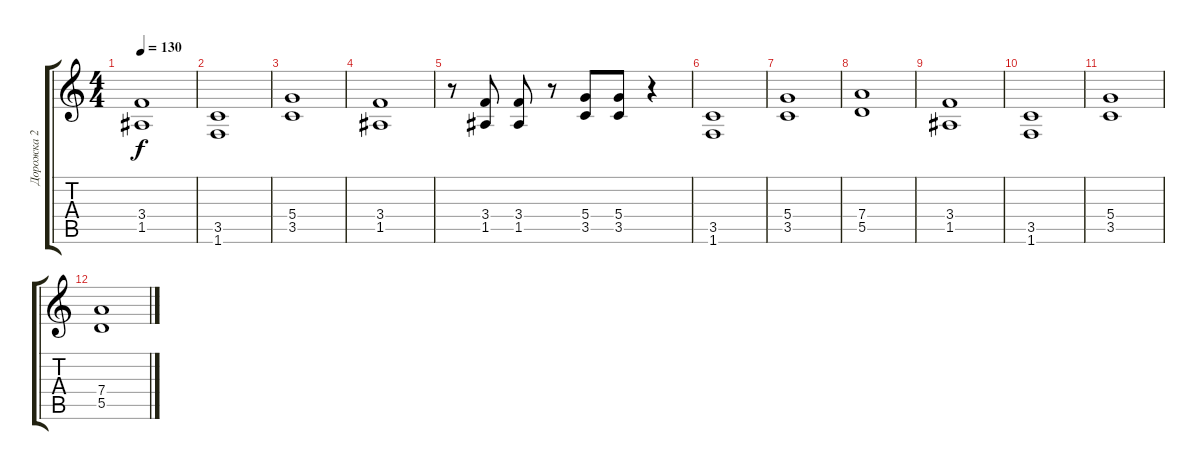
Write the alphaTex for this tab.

\track ("Дорожка 2" "Дорожка 2") {instrument overdrivenguitar}
\staff {score tabs}
\tuning (E4 B3 G3 D3 A2 E2) {hide}
\ts (4 4)
\tempo 130
\clef g2
\ks c
(3.4 1.5).1{dy f} |
(3.5 1.6).1 |
(5.4 3.5).1 |
(3.4 1.5).1 |
r.8 (3.4 1.5).8 (3.4 1.5).8 r.8 (5.4 3.5).8 (5.4 3.5).8 r.4 |
(3.5 1.6).1 |
(5.4 3.5).1 |
(7.4 5.5).1 |
(3.4 1.5).1 |
(3.5 1.6).1 |
(5.4 3.5).1 |
(7.4 5.5).1
